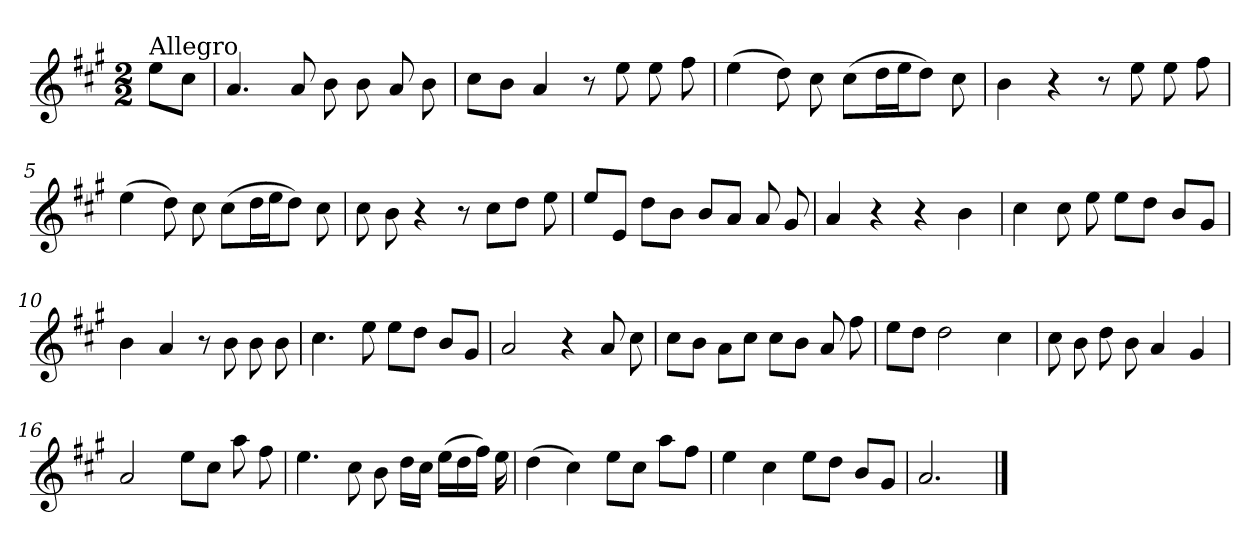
**kern
*part1
*staff1
*clefG2
*k[f#c#g#]
*A:
*M2/2
=
!LO:TX:a:t=Allegro
8ee\L
8cc#\J
=1
4.a/
8a/
8b\
8b\
8a/
8b\
=2
8cc#\L
8b\J
4a/
8r
8ee\
8ee\
8ff#\
=3
(>4ee\
8dd\)
8cc#\
(>8cc#\L
16dd\L
16ee\J
8dd\J)
8cc#\
=4
4b\
4r
8r
8ee\
8ee\
8ff#\
!!LO:LB:g=z
=5
(>4ee\
8dd\)
8cc#\
(>8cc#\L
16dd\L
16ee\J
8dd\J)
8cc#\
=6
8cc#\
8b\
4r
8r
8cc#\L
8dd\J
8ee\
=7
8ee/L
8e/J
8dd\L
8b\J
8b/L
8a/J
8a/
8g#/
=8
4a/
4r
4r
4b\
=9
4cc#\
8cc#\
8ee\
8ee\L
8dd\J
8b/L
8g#/J
!!LO:LB:g=z
=10
4b\
4a/
8r
8b\
8b\
8b\
=11
4.cc#\
8ee\
8ee\L
8dd\J
8b/L
8g#/J
=12
2a/
4r
8a/
8cc#\
=13
8cc#\L
8b\J
8a\L
8cc#\J
8cc#\L
8b\J
8a/
8ff#\
=14
8ee\L
8dd\J
2dd\
4cc#\
!!LO:LB:g=z
=15
8cc#\
8b\
8dd\
8b\
4a/
4g#/
=16
2a/
8ee\L
8cc#\J
8aa\
8ff#\
=17
4.ee\
8cc#\
8b\
16dd\LL
16cc#\JJ
(>16ee\LL
16dd\
16ff#\JJ)
16ee\
=18
(>4dd\
4cc#\)
8ee\L
8cc#\J
8aa\L
8ff#\J
=19
4ee\
4cc#\
8ee\L
8dd\J
8b/L
8g#/J
!!LO:LB:g=z
=20
2.a/
==
*-
